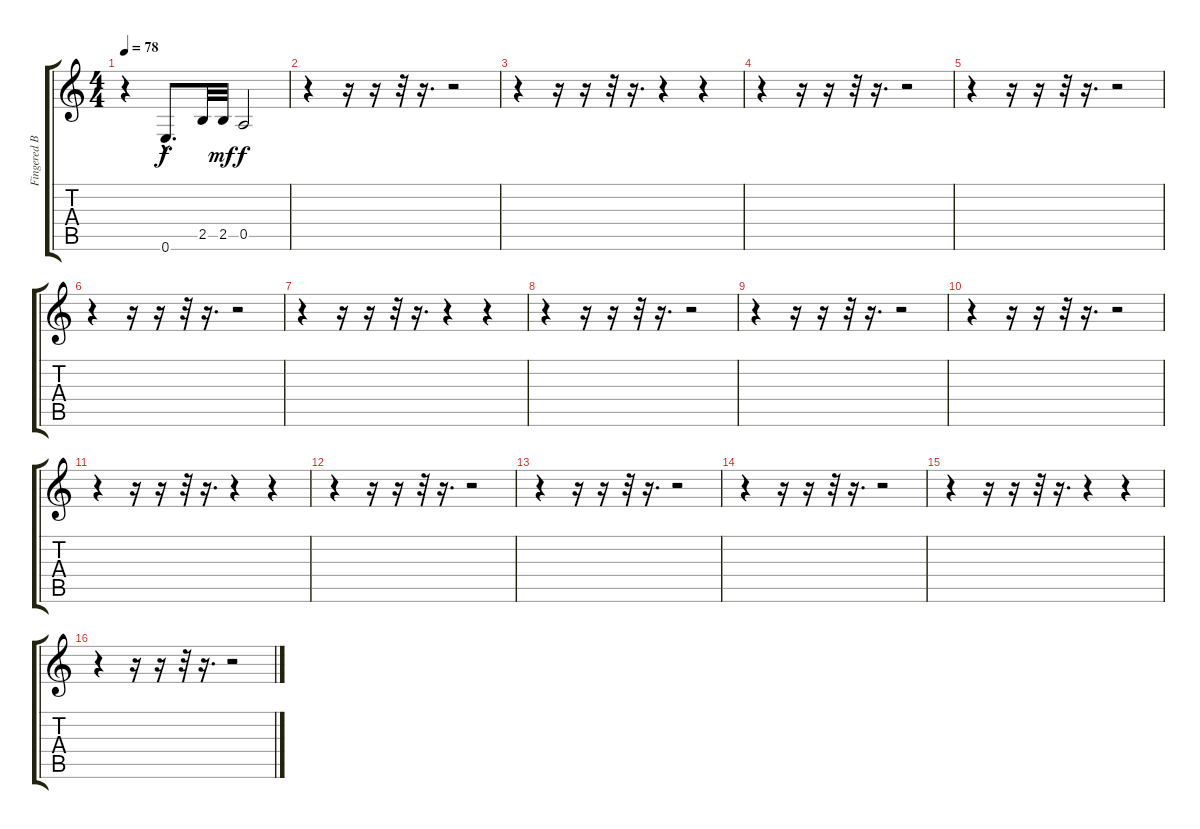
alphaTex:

\track ("Fingered Bs.        " "Fingered B") {instrument electricbassfinger}
\staff {score tabs}
\tuning (E4 B3 G3 D3 A2 E2) {hide}
\ts (4 4)
\tempo 78
\clef g2
\ks c
r.4{dy f} 0.6{hac}.8{d} 2.5.32 2.5.32{dy mf} 0.5.2{dy f} |
r.4 r.16 r.16 r.32 r.16{d} r.2 |
r.4 r.16 r.16 r.32 r.16{d} r.4 r.4 |
r.4 r.16 r.16 r.32 r.16{d} r.2 |
r.4 r.16 r.16 r.32 r.16{d} r.2 |
r.4 r.16 r.16 r.32 r.16{d} r.2 |
r.4 r.16 r.16 r.32 r.16{d} r.4 r.4 |
r.4 r.16 r.16 r.32 r.16{d} r.2 |
r.4 r.16 r.16 r.32 r.16{d} r.2 |
r.4 r.16 r.16 r.32 r.16{d} r.2 |
r.4 r.16 r.16 r.32 r.16{d} r.4 r.4 |
r.4 r.16 r.16 r.32 r.16{d} r.2 |
r.4 r.16 r.16 r.32 r.16{d} r.2 |
r.4 r.16 r.16 r.32 r.16{d} r.2 |
r.4 r.16 r.16 r.32 r.16{d} r.4 r.4 |
r.4 r.16 r.16 r.32 r.16{d} r.2
